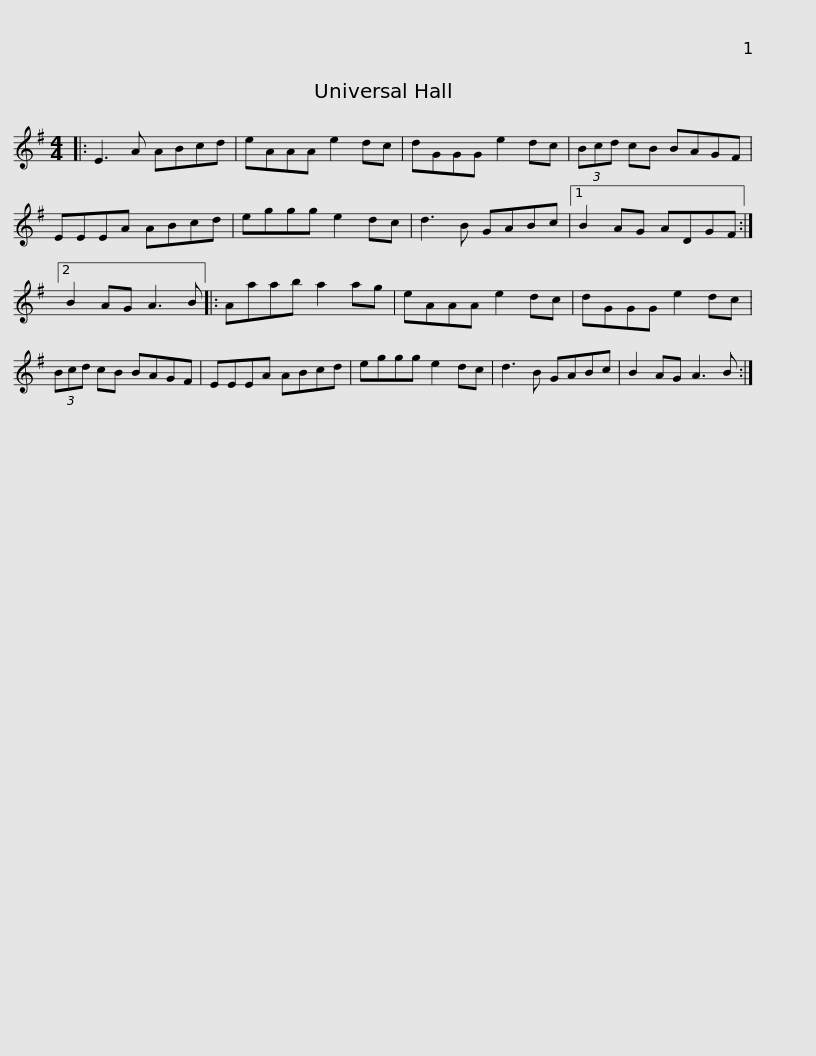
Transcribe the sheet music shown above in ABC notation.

X:1
L:1/8
M:4/4
I:linebreak $
K:G
V:1 treble
V:1
|: E3 A ABcd | eAAA e2 dc | dGGG e2 dc | (3Bcd cB BAGF | EEEA ABcd |$ %5
 eggg e2 dc | d3 B GABc |1 B2 AG ADGF :|2 B2 AG A3 B |: Aaab a2 ag | %10
 eAAA e2 dc |$ dGGG e2 dc | (3Bcd cB BAGF | EEEA ABcd | eggg e2 dc | %15
 d3 B GABc | B2 AG A3 B :| %17
